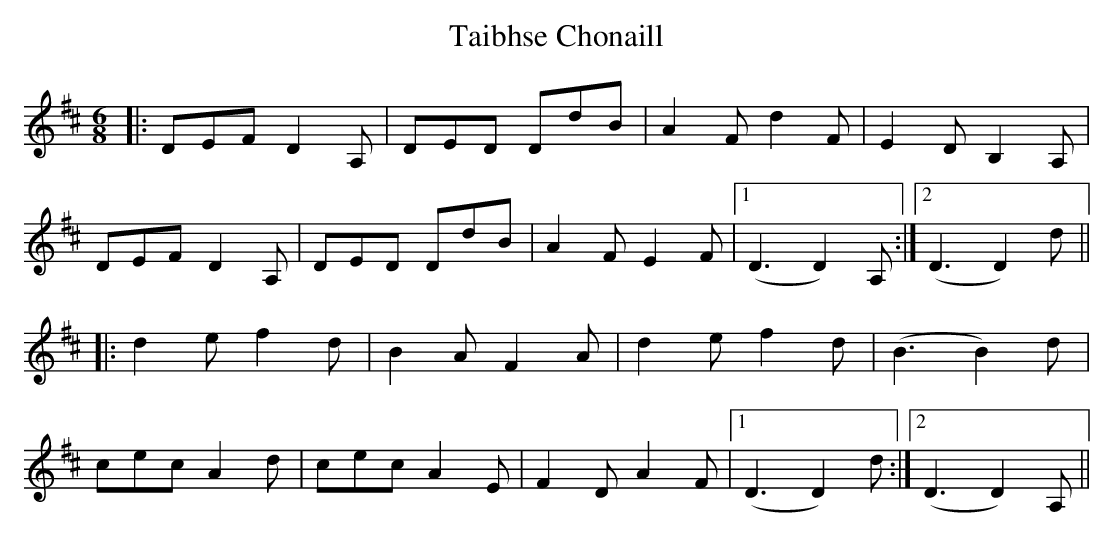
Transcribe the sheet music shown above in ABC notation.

X:1
T: Taibhse Chonaill
M: 6/8
L: 1/8
K: Dmaj
|:DEF D2A,|DED DdB|A2F d2F|E2D B,2A,|
DEF D2A,|DED DdB|A2F E2F|1 (D3 D2)A,:|2 (D3 D2) d||
|:d2e f2d|B2A F2A|d2e f2d|(B3 B2) d|
cec A2d|cec A2E|F2D A2F|1 (D3 D2) d:|2 (D3 D2) A,||
